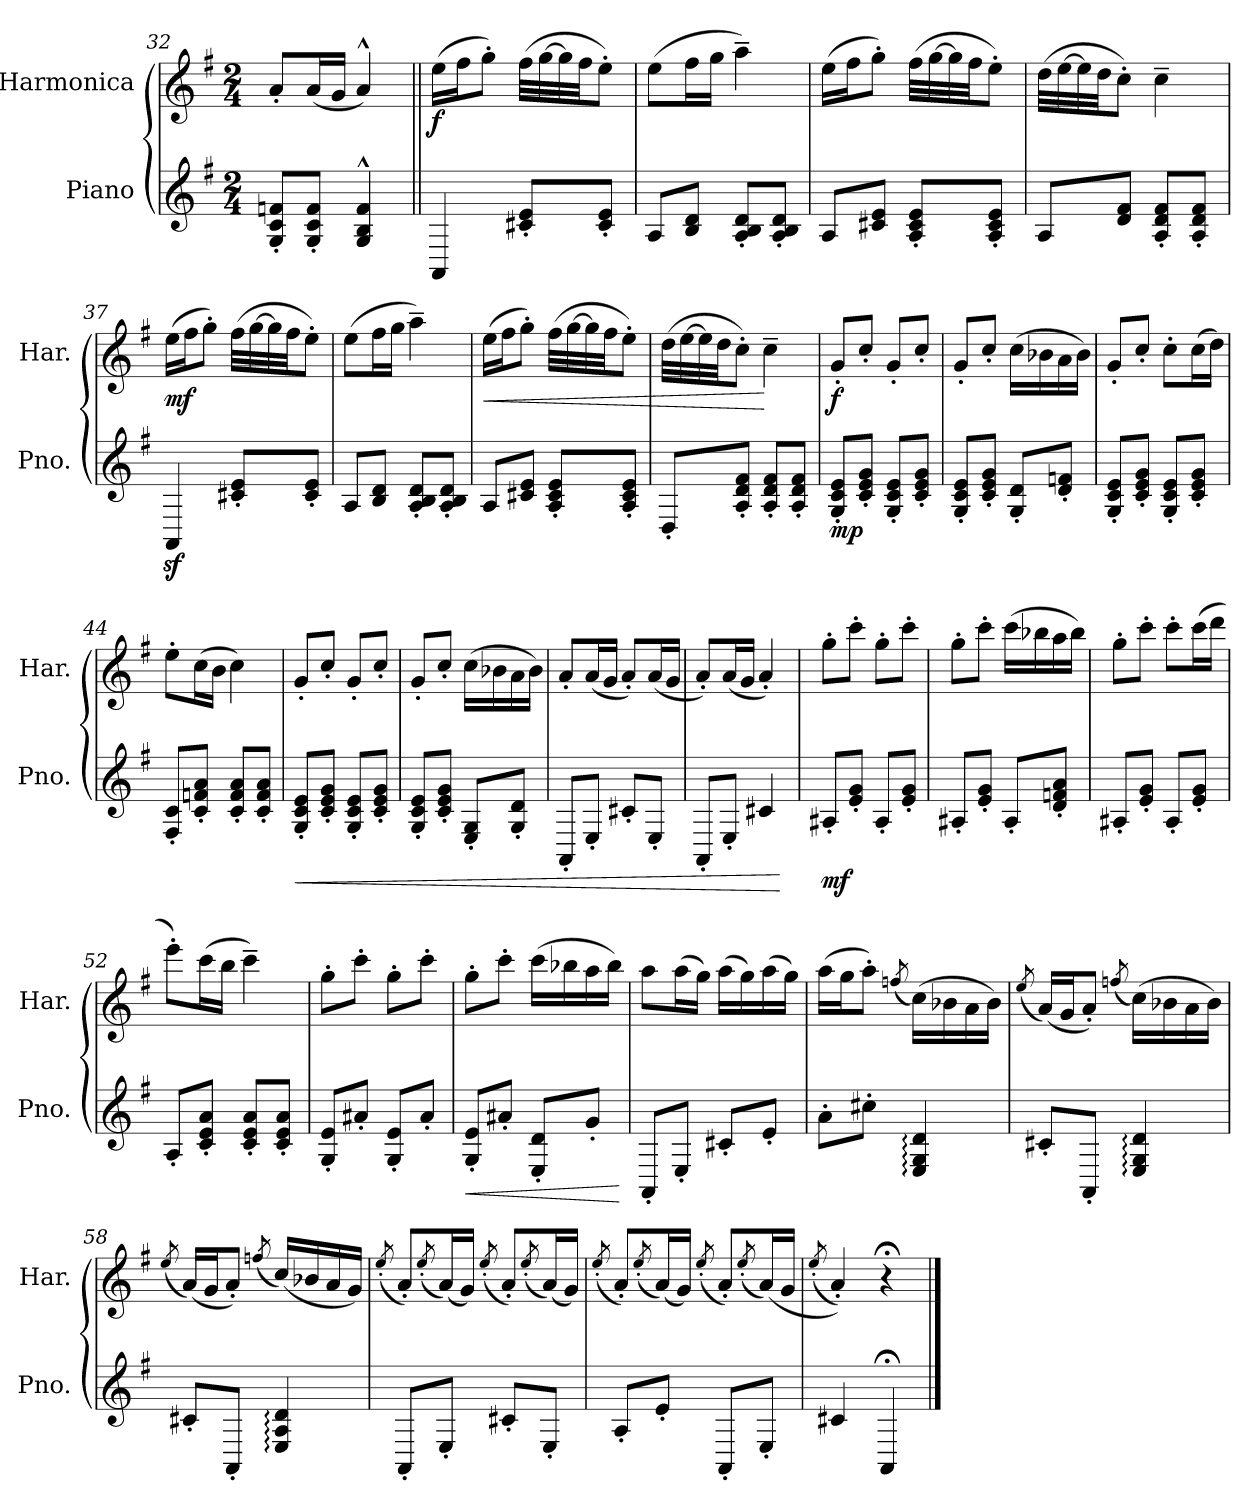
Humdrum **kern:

**kern	**dynam	**kern	**dynam
*part2	*part2	*part1	*part1
*staff2	*staff2	*staff1	*staff1
*I"Piano	*	*I"Harmonica	*
*I'Pno.	*	*I'Har.	*
!!LO:LB:g=z
*clefG2	*	*clefG2	*
*k[f#]	*	*k[f#]	*
*M2/4	*	*M2/4	*
=32	=32	=32	=32
8G/' 8c/' 8fn/'L	.	8a'/L	.
8G/' 8c/' 8f/'J	.	(>16a/L	.
.	.	16g/JJ	.
4G/^^ 4B/^^ 4f/^^	.	4a^^/)	.
!!LO:LB:g=z
=33||	=33||	=33||	=33||
!	!LO:DY:b	!	!LO:DY:b
4AA/	other-dynamics	(16ee\LL	f
.	.	16ff#\J	.
.	.	8gg'\J)	.
8c#X/' 8e/'L	.	(32ff#\LLL	.
.	.	[32gg\	.
.	.	32gg\]	.
.	.	32ff#\JJ	.
8c#/' 8e/'J	.	8ee'\J)	.
=34	=34	=34	=34
8A/L	.	(8ee\L	.
8B/ 8d/J	.	16ff#\L	.
.	.	16gg\JJ	.
8A/' 8B/' 8d/'L	.	4aa~\)	.
8A/' 8B/' 8d/'J	.	.	.
=35	=35	=35	=35
8A/L	.	(16ee\LL	.
.	.	16ff#\J	.
8c#X/ 8e/J	.	8gg'\J)	.
8A/' 8c#/' 8e/'L	.	(32ff#\LLL	.
.	.	[32gg\	.
.	.	32gg\]	.
.	.	32ff#\JJ	.
8A/' 8c#/' 8e/'J	.	8ee'\J)	.
=36	=36	=36	=36
8A/L	.	(32dd\LLL	.
.	.	[32ee\	.
.	.	32ee\]	.
.	.	32dd\JJ	.
8d/ 8f#/J	.	8cc'\J)	.
8A/' 8d/' 8f#/'L	.	4cc~\	.
8A/' 8d/' 8f#/'J	.	.	.
!!LO:LB:g=z
=37	=37	=37	=37
!	!	!	!LO:DY:b
4AAz</	.	(16ee\LL	mf
.	.	16ff#\J	.
.	.	8gg'\J)	.
8c#X/' 8e/'L	.	(32ff#\LLL	.
.	.	[32gg\	.
.	.	32gg\]	.
.	.	32ff#\JJ	.
8c#/' 8e/'J	.	8ee'\J)	.
!!LO:LB:g=z
=38	=38	=38	=38
8A/L	.	(8ee\L	.
8B/ 8d/J	.	16ff#\L	.
.	.	16gg\JJ	.
8A/' 8B/' 8d/'L	.	4aa~\)	.
8A/' 8B/' 8d/'J	.	.	.
=39	=39	=39	=39
!	!	!	!LO:HP:b
8A/L	.	(16ee\LL	<
.	.	16ff#\J	.
8c#X/ 8e/J	.	8gg'\J)	.
8A/' 8c#/' 8e/'L	.	(32ff#\LLL	.
.	.	[32gg\	.
.	.	32gg\]	.
.	.	32ff#\JJ	.
8A/' 8c#/' 8e/'J	.	8ee'\J)	.
=40	=40	=40	=40
8D'/L	.	(32dd\LLL	.
.	.	[32ee\	.
.	.	32ee\]	.
.	.	32dd\JJ	.
8A/' 8d/' 8f#/'J	.	8cc'\J)	.
8A/' 8d/' 8f#/'L	.	4cc~\	[
8A/' 8d/' 8f#/'J	.	.	.
=41	=41	=41	=41
!	!LO:DY:b	!	!LO:DY:b
8G/' 8c/' 8e/'L	mp	8g'/L	f
8c/' 8e/' 8g/'J	.	8cc'/J	.
8G/' 8c/' 8e/'L	.	8g'/L	.
8c/' 8e/' 8g/'J	.	8cc'/J	.
=42	=42	=42	=42
8G/' 8c/' 8e/'L	.	8g'/L	.
8c/' 8e/' 8g/'J	.	8cc'/J	.
8G/' 8d/'L	.	(16cc\LL	.
.	.	16b-X\	.
8d/' 8fn/'J	.	16a\	.
.	.	16b-\JJ)	.
!!LO:LB:g=z
=43	=43	=43	=43
8G/' 8c/' 8e/'L	.	8g'/L	.
8c/' 8e/' 8g/'J	.	8cc'/J	.
8G/' 8c/' 8e/'L	.	8cc'\L	.
8c/' 8e/' 8g/'J	.	(16cc\L	.
.	.	16dd\JJ)	.
=44	=44	=44	=44
8F#/' 8c/'L	.	8ee'\L	.
8c/' 8fn/' 8a/'J	.	(16cc\L	.
.	.	16b\JJ	.
8c/' 8f/' 8a/'L	.	4cc\)	.
8c/' 8f/' 8a/'J	.	.	.
=45	=45	=45	=45
!	!LO:HP:b	!	!
8G/' 8c/' 8e/'L	<	8g'/L	.
8c/' 8e/' 8g/'J	.	8cc'/J	.
8G/' 8c/' 8e/'L	.	8g'/L	.
8c/' 8e/' 8g/'J	.	8cc'/J	.
=46	=46	=46	=46
8G/' 8c/' 8e/'L	.	8g'/L	.
8c/' 8e/' 8g/'J	.	8cc'/J	.
8E/' 8G/'L	.	(16cc\LL	.
.	.	16b-X\	.
8G/' 8d/'J	.	16a\	.
.	.	16b-\JJ)	.
=47	=47	=47	=47
8AA'/L	.	8a'/L	.
8E'/J	.	(16a/L	.
.	.	16g/JJ	.
8c#X'/L	.	8a'/L)	.
8E'/J	.	(16a/L	.
.	.	16g/JJ	.
!!LO:PB:g=z
=48	=48	=48	=48
8AA'/L	.	8a'/L)	.
8E'/J	.	(16a/L	.
.	.	16g/JJ	.
4c#X/	.	4a'/)	.
.	[	.	.
=49	=49	=49	=49
!	!LO:DY:b	!	!
8A#X'/L	mf	8gg'\L	.
8e/' 8g/'J	.	8ccc'\J	.
8A#'/L	.	8gg'\L	.
8e/' 8g/'J	.	8ccc'\J	.
=50	=50	=50	=50
8A#X'/L	.	8gg'\L	.
8e/' 8g/'J	.	8ccc'\J	.
8A#'/L	.	(16ccc\LL	.
.	.	16bb-X\	.
8d/' 8fn/' 8a/'J	.	16aa\	.
.	.	16bb-\JJ)	.
=51	=51	=51	=51
8A#X'/L	.	8gg'\L	.
8e/' 8g/'J	.	8ccc'\J	.
8A#'/L	.	8ccc'\L	.
8e/' 8g/'J	.	(16ccc\L	.
.	.	16ddd\JJ	.
=52	=52	=52	=52
8A'/L	.	8eee'\L)	.
8c/' 8e/' 8a/'J	.	(16ccc\L	.
.	.	16bb\JJ	.
8c/' 8e/' 8a/'L	.	4ccc~\)	.
8c/' 8e/' 8a/'J	.	.	.
!!LO:LB:g=z
=53	=53	=53	=53
8G/' 8e/'L	.	8gg'\L	.
8a#X'/J	.	8ccc'\J	.
8G/' 8e/'L	.	8gg'\L	.
8a#'/J	.	8ccc'\J	.
=54	=54	=54	=54
!	!LO:HP:b	!	!
8G/' 8e/'L	<	8gg'\L	.
8a#X'/J	.	8ccc'\J	.
8E/' 8d/'L	.	(16ccc\LL	.
.	.	16bb-X\	.
8g'/J	.	16aa\	.
.	.	16bb-\JJ)	.
.	[	.	.
=55	=55	=55	=55
8AA'/L	.	8aa\L	.
8E'/J	.	(16aa\L	.
.	.	16gg\JJ)	.
8c#X'/L	.	(16aa\LL	.
.	.	16gg\)	.
8e'/J	.	(16aa\	.
.	.	16gg\JJ)	.
=56	=56	=56	=56
8a'\L	.	(16aa\LL	.
.	.	16gg\J	.
8cc#X'\J	.	8aa'\J)	.
.	.	(8qffn/	.
4E/: 4G/: 4d/:	.	(16cc\LL)	.
.	.	16b-X\	.
.	.	16a\	.
.	.	16b-\JJ)	.
=57	=57	=57	=57
.	.	(8qee/	.
8c#X'/L	.	(16a/LL)	.
.	.	16g/J	.
8AA'/J	.	8a'/J)	.
.	.	(8qffn/	.
4E/: 4G/: 4d/:	.	(16cc\LL)	.
.	.	16b-X\	.
.	.	16a\	.
.	.	16b-\JJ)	.
!!LO:LB:g=z
=58	=58	=58	=58
.	.	(8qee/	.
8c#X'/L	.	(16a/LL)	.
.	.	16g/J	.
8AA'/J	.	8a'/J)	.
*	*	*MM140	*
.	.	(8qffn/	.
4E/: 4A/: 4d/:	.	(16cc/LL)	.
*	*	*MM139	*
.	.	16b-X/	.
*	*	*MM138	*
.	.	16a/	.
*	*	*MM137	*
.	.	16g/JJ)	.
=59	=59	=59	=59
*	*	*MM136	*
.	.	(8qee'/	.
8AA'/L	.	8a'/L)	.
*	*	*MM134	*
.	.	(8qee'/	.
8E'/J	.	(16a/L)	.
*	*	*MM133	*
.	.	16g/JJ)	.
*	*	*MM132	*
.	.	(8qee'/	.
8c#X'/L	.	8a'/L)	.
*	*	*MM130	*
.	.	(8qee'/	.
8E'/J	.	(16a/L)	.
*	*	*MM129	*
.	.	16g/JJ)	.
=60	=60	=60	=60
*	*	*MM128	*
.	.	(8qee'/	.
8A'/L	.	8a'/L)	.
*	*	*MM126	*
.	.	(8qee'/	.
8e'/J	.	(16a/L)	.
*	*	*MM125	*
.	.	16g/JJ)	.
*	*	*MM124	*
.	.	(8qee'/	.
8AA'/L	.	8a'/L)	.
*	*	*MM122	*
.	.	(8qee'/	.
8E'/J	.	(16a/L)	.
*	*	*MM121	*
.	.	16g/JJ	.
=61	=61	=61	=61
*	*	*MM80	*
.	.	(8qee'/	.
4c#X/	.	4a'/))	.
4AA;/	.	4r;<	.
==	==	==	==
*-	*-	*-	*-
